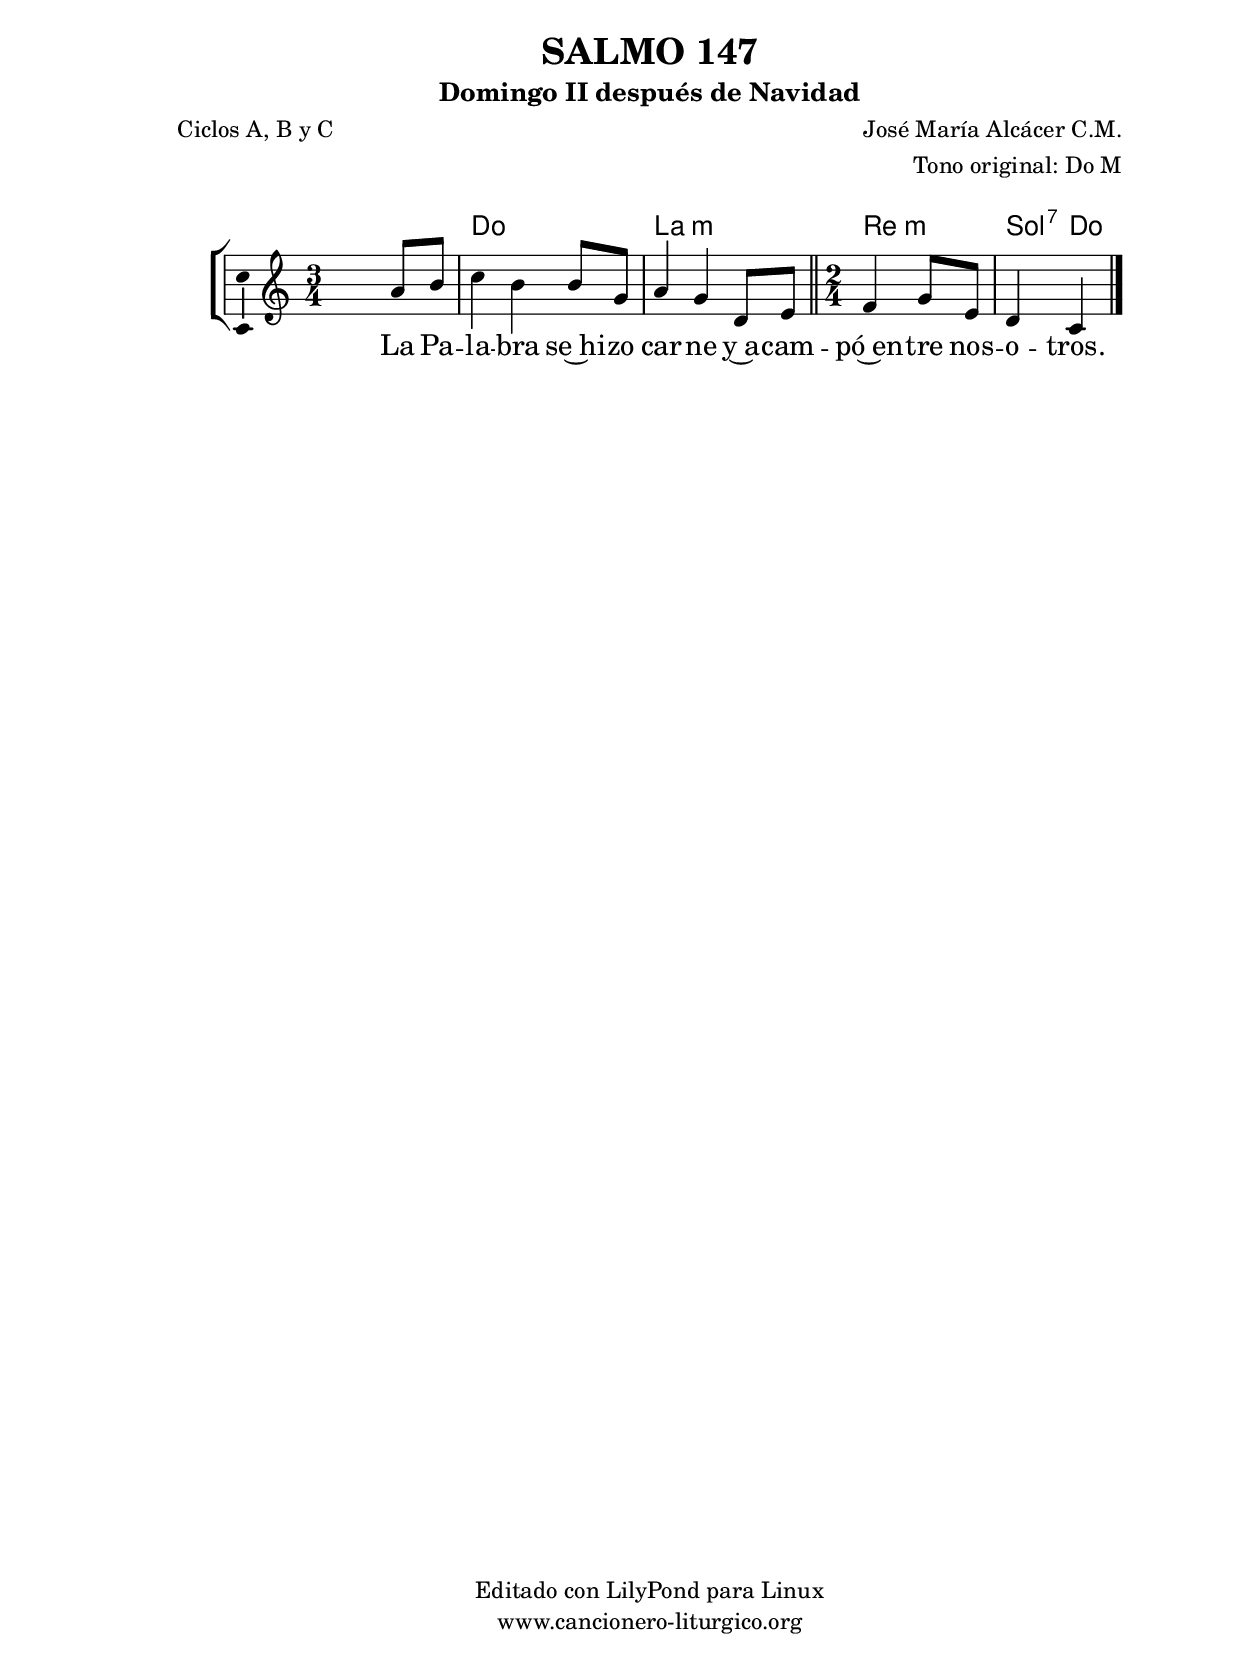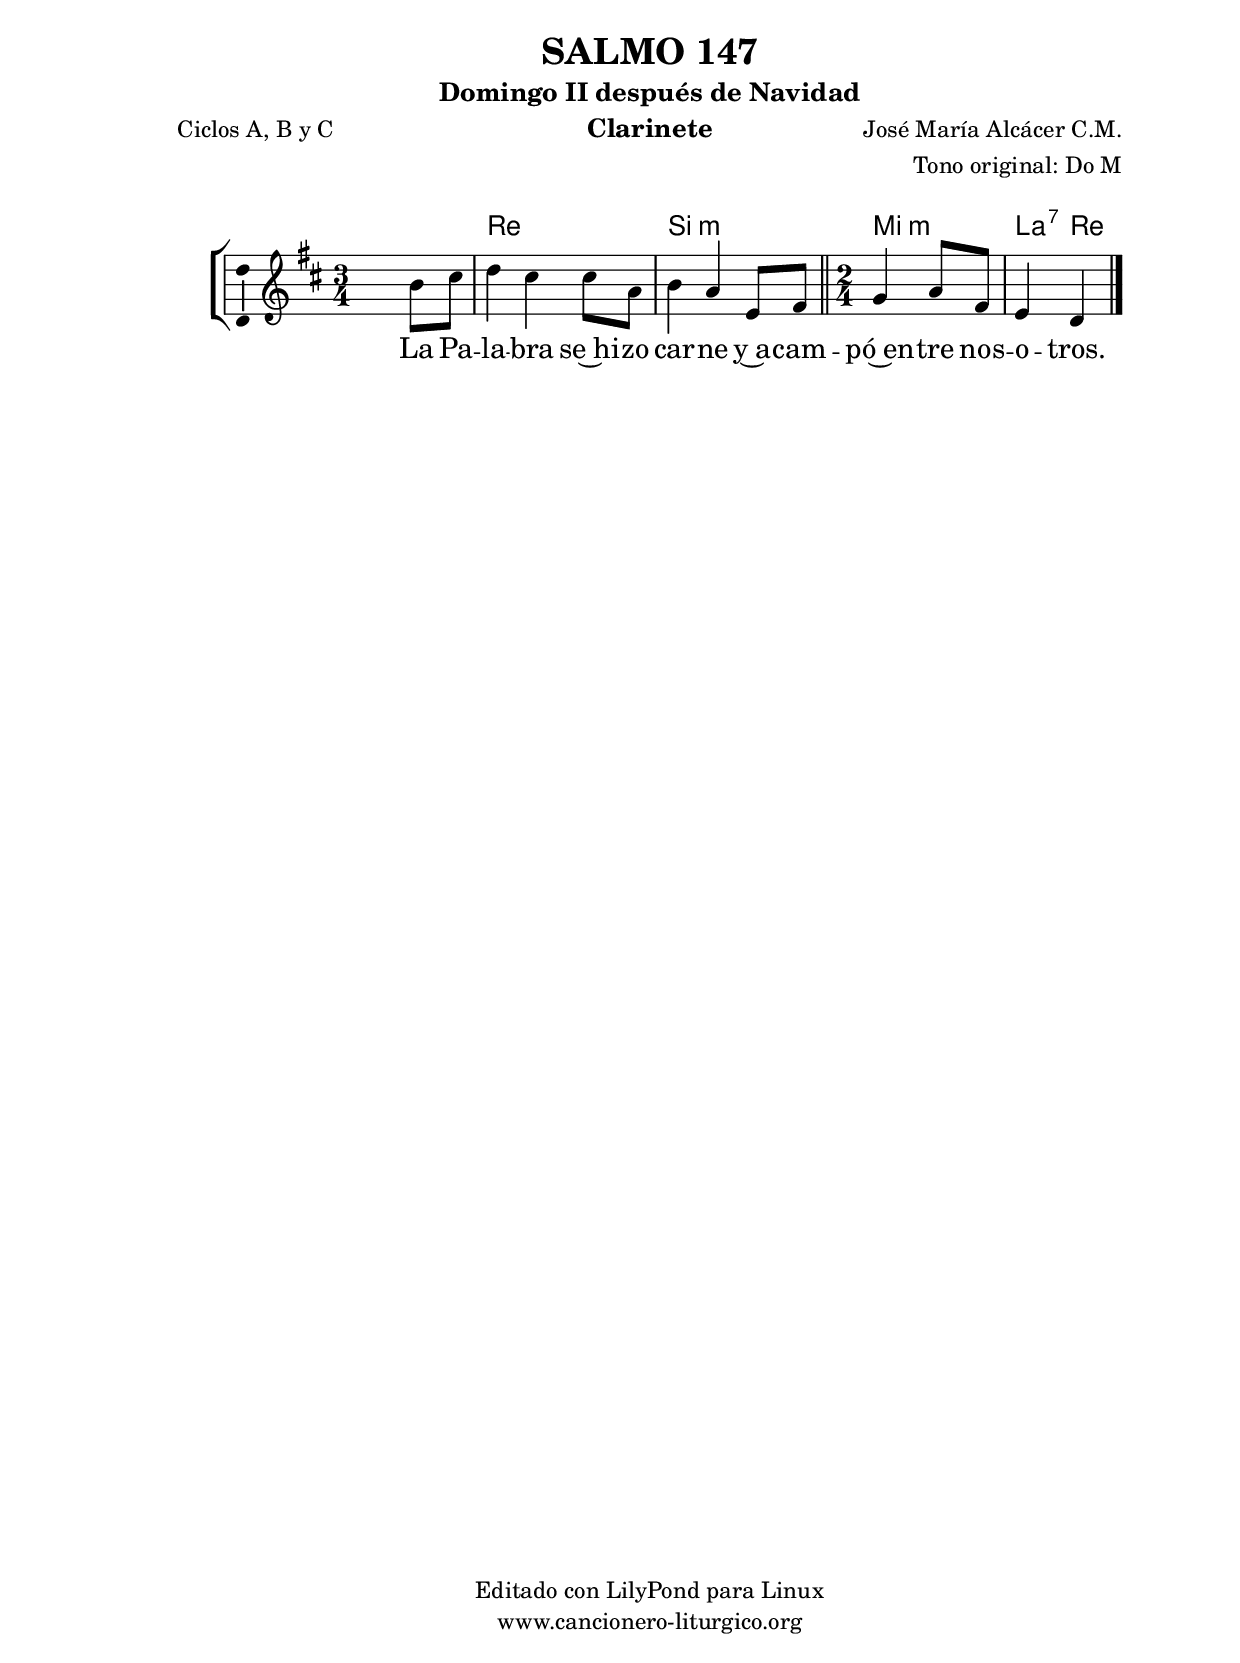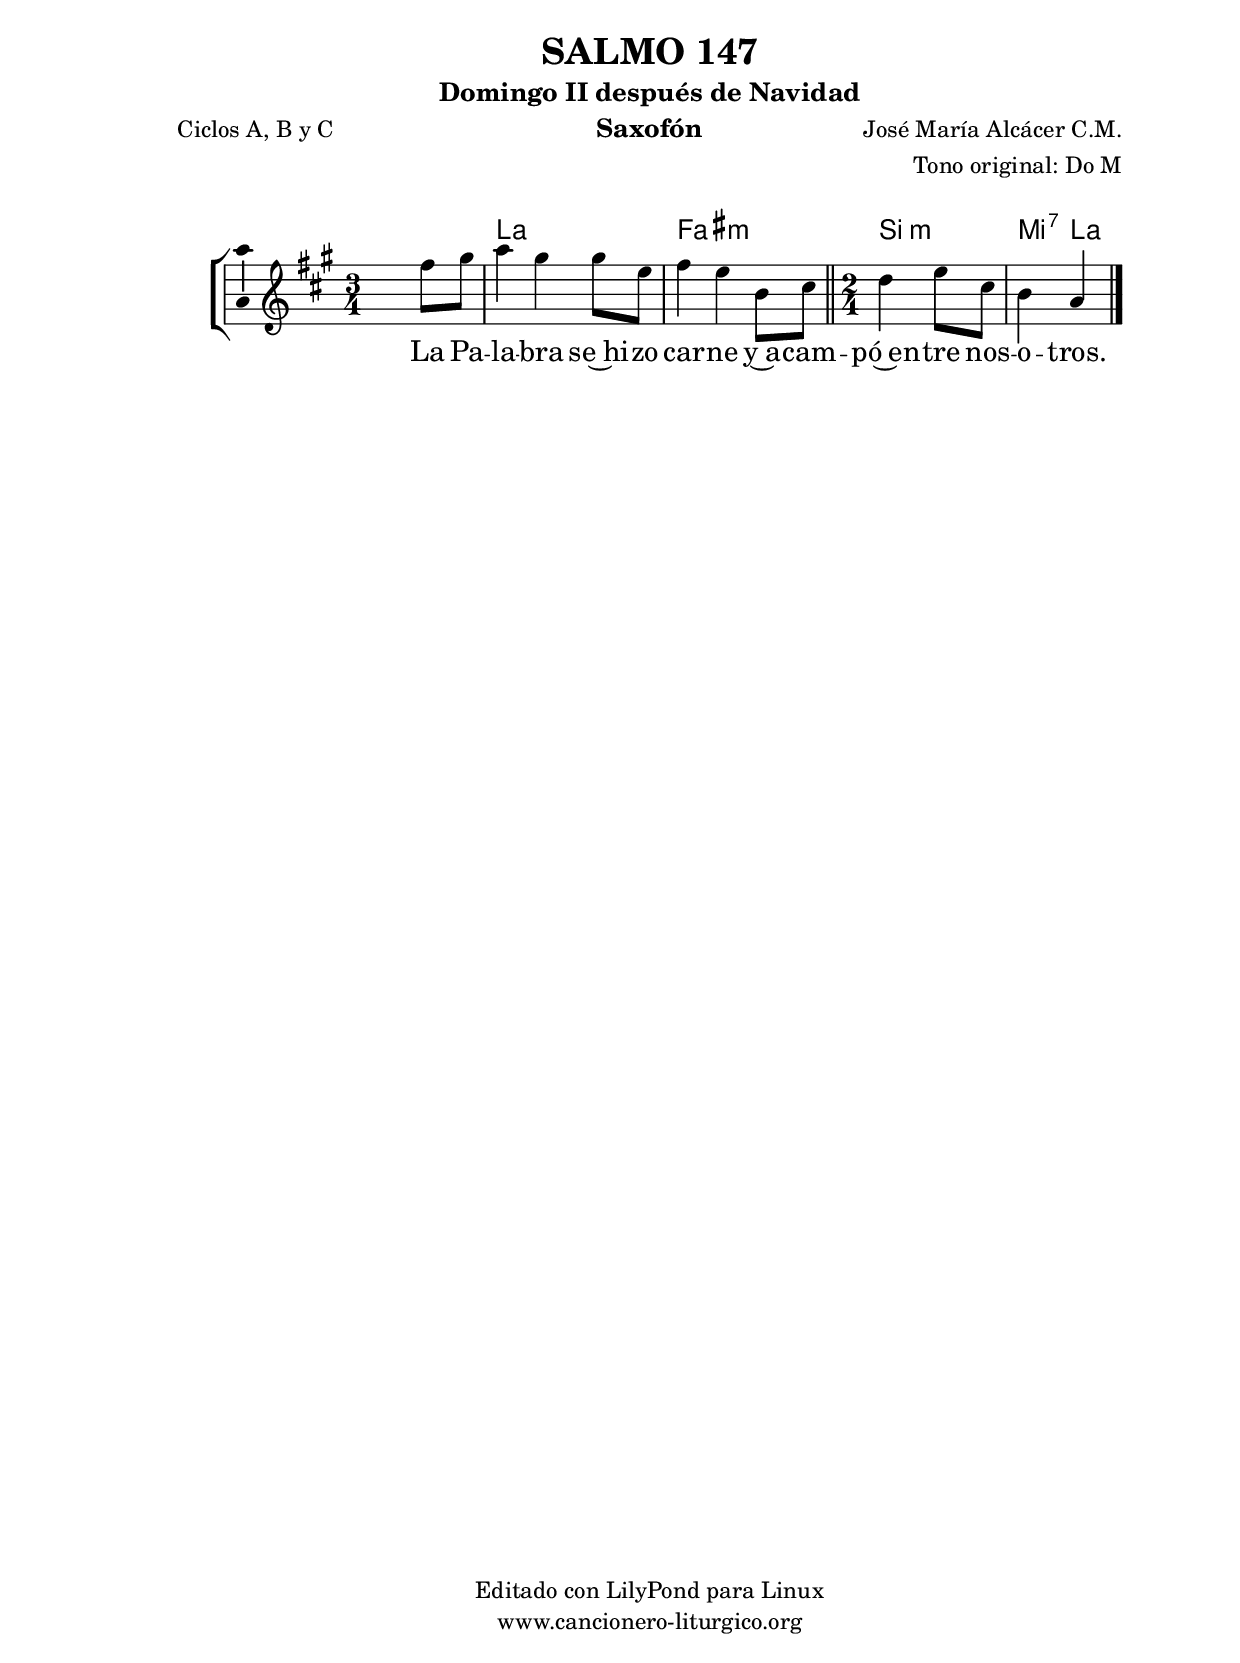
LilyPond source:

%
%para convertir .midi en .wav:
%timidity filename.midi -Ow -o finename.wav
%
%
%Para convertir de .wav a .mp3:
%lame -h -m j filename.wav
%
%
%para escuchar el midi:
%timidity nombrefichero.midi
%


%versión de lilypond para la que se ha escrito esta partitura:
\version "2.16.0"

	%Tamaño papel
	#(set-default-paper-size "a4")
	%Tamaño partitura
	#(set-global-staff-size 20)
	%No responde al pulsar sobre una nota
	#(ly:set-option 'point-and-click #f)

%parámetros del encabezamiento:
\header {
	title = "SALMO 147"
	subtitle = "Domingo II después de Navidad"
	composer = "José María Alcácer C.M."
	poet = "Ciclos A, B y C"
	meter = ""
	arranger = "Tono original: Do M"
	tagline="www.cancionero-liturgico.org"
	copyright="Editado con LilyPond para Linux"
	}

%parámetros asociados al papel:
\paper  {
	oddHeaderMarkup = \markup {\fill-line { \on-the-fly #not-first-page \fromproperty #'header:title \on-the-fly #not-first-page \fromproperty #'header:composer }}
	evenHeaderMarkup = \markup {\fill-line { \fromproperty #'header:composer \fromproperty #'header:title }}
	#(set-paper-size "a4")
	print-page-number = ##f
	first-page-number = 1
	print-first-page-number = ##f
%	head-separation = 3.0 \cm
	top-margin = 2.0 \cm
	bottom-margin = 0.5\cm
%%%	bottom-margin = -1.0\cm
	left-margin = 3.0 \cm
	line-width = 16.0 \cm 
	indent = 8\mm
	interscoreline = 2.\mm
	between-system-space = 15\mm
%	para que las partituras no llenen la hoja:
	ragged-bottom = ##t
%	idem para la última hoja:
	ragged-last-bottom = ##f
%	para que las partituras llenen el ancho del papel:
	ragged-last = ##f
	after-title-space = 2.5 \cm
%page-count=1
%system-count=8

	%Flexible Vertical Spacing
%	markup-markup-spacing =
%	#'((basic-distance . 15) (minimum-distance . 15) (padding . 3))
	markup-system-spacing =
	#'((basic-distance . 15) (minimum-distance . 15) (padding . 3))
	system-system-spacing =
	#'((basic-distance . 15) (minimum-distance . 15) (padding . 3))
	score-system-spacing =
	#'((basic-distance . 15) (minimum-distance . 15) (padding . 5))
%	top-system-spacing = % header
%	#'((basic-distance . 8) (minimum-distance . 0) (padding . 3))
%	top-markup-spacing =
%	#'((basic-distance . 20) (minimum-distance . 20) (padding . 3))
	last-bottom-spacing = % footer
	#'((basic-distance . 5) (minimum-distance . 5) (padding . 3))
%	score-markup-spacing =
%	#'((basic-distance . 16) (minimum-distance . 13) (padding . 3))

	}


%parámetros que afectan a toda la partitura:
global =  {
	%clave de sol (G):
	\clef G
	%armadura:
%	\transpose f e
	\key c \major
	\tempo 4=69
	\set Score.tempoHideNote = ##t
	}


acordes = {
	\italianChords
	\chordmode {
%	\transpose f e
{

s2.
c2. a:m
d2:m g4:7 c

	}
	}
}

melodia = 
%	\transpose f e
{
	\relative c''{

\time 3/4
s2 a8 b
c4 b b8 g
a4 g d8 e

\bar "||"
\time 2/4
f4 g8 e
d4 c

	\bar "|."
	}
	}


texto = \lyricmode {
La Pa -- la -- bra se~hi -- zo car -- ne y~a -- cam -- pó~en -- tre nos -- o -- tros.
	}


acordesStaff = \context ChordNames = acordesStaff <<
	\set chordChanges = ##t
	\acordes
	>>


vozStaff = \context Voice = vozStaff
\with {\consists "Ambitus_engraver"}
<<
%	\set Staff.instrumentName = ""
%	\set Staff.shortInstrumentName = ""
%	\set Staff.midiInstrument = #"clarinet"
%	\set Staff.midiInstrument = #"cello"
%	\set Staff.midiInstrument = #"flute"
	\set Staff.midiInstrument = #"electric guitar (jazz)"
%	\set Staff.midiInstrument = #"english horn"
%	\set Staff.midiInstrument = #"violin"
%	\set Staff.midiInstrument = #"glockenspiel"
	\set Staff.midiMinimumVolume = #0.7
	\set Staff.midiMaximumVolume = #0.9
	\global
	\melodia
	>>


textoStaff = \context Lyrics = textoStaff <<
	\lyricsto vozStaff \texto
	>>

\book {
	\score {
		\context ChoirStaff {
			\override StaffGroup.SystemStartBracket #'collapse-height = #1
			\override Score.SystemStartBar #'collapse-height = #1
			<<
			\acordesStaff
			\vozStaff
			\textoStaff
			>>
			}
		\layout {
	    		\context {
				\Lyrics
				\override LyricText #'font-size = #2
				}
	   		 \context {
				\Score
				%fontSize = #3
				\override StaffSymbol #'staff-space = #(magstep +3)
				%\override Beam #'thickness = #0.55
				%\override SpacingSpanner #'spacing-increment = #1.0
				%\override Slur #'height-limit = #1.5
				}
			}
		}
	\score {
		\unfoldRepeats
		\context ChoirStaff {
			<<
			\acordesStaff
			\vozStaff
			>>
			}
		\midi {
	  		\context {
	  			\Score
				tempoWholesPerMinute = #(ly:make-moment 70 4)
				}
			}
		}
	}

%Partitura para clarinete
#(define output-suffix "C")
\book {
	\header{
		instrument = "Clarinete"
		}
	\score {
		\context ChoirStaff {
			\override StaffGroup.SystemStartBracket #'collapse-height = #1
			\override Score.SystemStartBar #'collapse-height = #1
\transpose c d
			<<
			\acordesStaff
			\vozStaff
			\textoStaff
			>>
			}
		\layout {
	    		\context {
				\Lyrics
				\override LyricText #'font-size = #2
				}
	   		 \context {
				\Score
				%fontSize = #3
				\override StaffSymbol #'staff-space = #(magstep +3)
				%\override Beam #'thickness = #0.55
				%\override SpacingSpanner #'spacing-increment = #1.0
				%\override Slur #'height-limit = #1.5
				}
			}
		}
	}

%Partitura para saxofón
#(define output-suffix "S")
\book {
	\header{
		instrument = "Saxofón"
		}
	\score {
		\context ChoirStaff {
			\override StaffGroup.SystemStartBracket #'collapse-height = #1
			\override Score.SystemStartBar #'collapse-height = #1
\transpose c a
			<<
			\acordesStaff
			\vozStaff
			\textoStaff
			>>
			}
		\layout {
	    		\context {
				\Lyrics
				\override LyricText #'font-size = #2
				}
	   		 \context {
				\Score
				%fontSize = #3
				\override StaffSymbol #'staff-space = #(magstep +3)
				%\override Beam #'thickness = #0.55
				%\override SpacingSpanner #'spacing-increment = #1.0
				%\override Slur #'height-limit = #1.5
				}
			}
		}
	}

